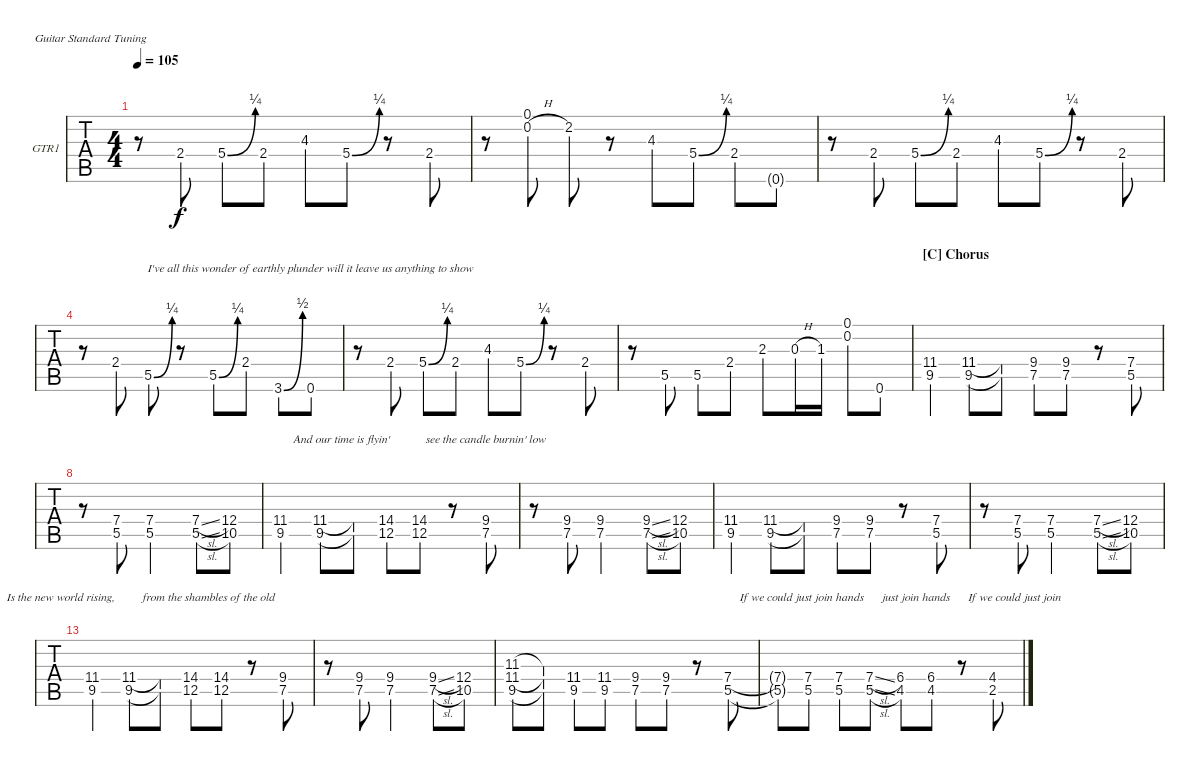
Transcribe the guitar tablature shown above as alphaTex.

\bracketExtendMode nobrackets
\firstSystemTrackNameOrientation horizontal
\otherSystemsTrackNameOrientation horizontal
\defaultBarNumberDisplay FirstOfSystem
\track ("Guitar" "GTR1") {instrument distortionguitar}
\staff {tabs}
\tuning (E4 B3 G3 D3 A2 E2)
\ts (4 4)
\scale
0.256131
\tempo 105
\accidentals auto
\clef g2
\ottava regular
\simile none
\ks c
r.8{dy f} 2.4.8{lyrics (0 "") lyrics (1 "") lyrics (2 "") lyrics (3 "") lyrics (4 "")} 5.4{be (bend 0 0 59.4 1)}.8{lyrics (0 "") lyrics (1 "") lyrics (2 "") lyrics (3 "") lyrics (4 "")} 2.4.8{lyrics (0 "") lyrics (1 "") lyrics (2 "") lyrics (3 "") lyrics (4 "")} 4.3.8{lyrics (0 "") lyrics (1 "") lyrics (2 "") lyrics (3 "") lyrics (4 "")} 5.4{be (bend 0 0 59.4 1)}.8{lyrics (0 "") lyrics (1 "") lyrics (2 "") lyrics (3 "") lyrics (4 "")} r.8 2.4.8{lyrics (0 "") lyrics (1 "") lyrics (2 "") lyrics (3 "") lyrics (4 "")} |
\scale
0.306625 r.8 (0.2{h} 0.1).8{lyrics (0 "") lyrics (1 "") lyrics (2 "") lyrics (3 "") lyrics (4 "")} 2.2.8{lyrics (0 "") lyrics (1 "") lyrics (2 "") lyrics (3 "") lyrics (4 "")} r.8 4.3.8{lyrics (0 "") lyrics (1 "") lyrics (2 "") lyrics (3 "") lyrics (4 "")} 5.4{be (bend 0 0 59.4 1)}.8{lyrics (0 "") lyrics (1 "") lyrics (2 "") lyrics (3 "") lyrics (4 "")} 2.4.8{lyrics (0 "") lyrics (1 "") lyrics (2 "") lyrics (3 "") lyrics (4 "")} 0.6{g}.8{lyrics (0 "") lyrics (1 "") lyrics (2 "") lyrics (3 "") lyrics (4 "")} |
\scale
0.166667 r.8 2.4.8{lyrics (0 "") lyrics (1 "") lyrics (2 "") lyrics (3 "") lyrics (4 "")} 5.4{be (bend 0 0 59.4 1)}.8{lyrics (0 "") lyrics (1 "") lyrics (2 "") lyrics (3 "") lyrics (4 "")} 2.4.8{lyrics (0 "") lyrics (1 "") lyrics (2 "") lyrics (3 "") lyrics (4 "")} 4.3.8{lyrics (0 "") lyrics (1 "") lyrics (2 "") lyrics (3 "") lyrics (4 "")} 5.4{be (bend 0 0 59.4 1)}.8{lyrics (0 "") lyrics (1 "") lyrics (2 "") lyrics (3 "") lyrics (4 "")} r.8 2.4.8{lyrics (0 "") lyrics (1 "") lyrics (2 "") lyrics (3 "") lyrics (4 "")} |
\scale
0.329167 r.8 2.4.8{lyrics (0 "") lyrics (1 "") lyrics (2 "") lyrics (3 "") lyrics (4 "")} 5.5{be (bend 0 0 59.4 1)}.8{lyrics (0 "") lyrics (1 "") lyrics (2 "") lyrics (3 "") lyrics (4 "")} r.8 5.5{be (bend 0 0 59.4 1)}.8{lyrics (0 "") lyrics (1 "") lyrics (2 "") lyrics (3 "") lyrics (4 "")} 2.4.8{lyrics (0 "") lyrics (1 "") lyrics (2 "") lyrics (3 "") lyrics (4 "")} 3.6{be (bend 0 0 28.2 2)}.8{lyrics (0 "") lyrics (1 "") lyrics (2 "") lyrics (3 "") lyrics (4 "")} 0.6.8{lyrics (0 "I've all this wonder of earthly plunder will it leave us anything to show") lyrics (1 "") lyrics (2 "") lyrics (3 "") lyrics (4 "")} |
\scale
0.236961 r.8{lyrics (0 "") lyrics (1 "") lyrics (2 "") lyrics (3 "") lyrics (4 "")} 2.4.8{lyrics (0 "") lyrics (1 "") lyrics (2 "") lyrics (3 "") lyrics (4 "")} 5.4{be (bend 0 0 59.4 1)}.8{lyrics (0 "") lyrics (1 "") lyrics (2 "") lyrics (3 "") lyrics (4 "")} 2.4.8{lyrics (0 "") lyrics (1 "") lyrics (2 "") lyrics (3 "") lyrics (4 "")} 4.3.8{lyrics (0 "") lyrics (1 "") lyrics (2 "") lyrics (3 "") lyrics (4 "")} 5.4{be (bend 0 0 59.4 1)}.8{lyrics (0 "") lyrics (1 "") lyrics (2 "") lyrics (3 "") lyrics (4 "")} r.8 2.4.8{lyrics (0 "") lyrics (1 "") lyrics (2 "") lyrics (3 "") lyrics (4 "")} |
\scale
0.268927 r.8{lyrics (0 "") lyrics (1 "") lyrics (2 "") lyrics (3 "") lyrics (4 "")} 5.5.8{lyrics (0 "") lyrics (1 "") lyrics (2 "") lyrics (3 "") lyrics (4 "")} 5.5.8{lyrics (0 "") lyrics (1 "") lyrics (2 "") lyrics (3 "") lyrics (4 "")} 2.4.8{lyrics (0 "") lyrics (1 "") lyrics (2 "") lyrics (3 "") lyrics (4 "")} 2.3.8{lyrics (0 "") lyrics (1 "") lyrics (2 "") lyrics (3 "") lyrics (4 "")} 0.3{h}.16{lyrics (0 "") lyrics (1 "") lyrics (2 "") lyrics (3 "") lyrics (4 "")} 1.3.16{lyrics (0 "") lyrics (1 "") lyrics (2 "") lyrics (3 "") lyrics (4 "")} (0.1 0.2).8{lyrics (0 "") lyrics (1 "") lyrics (2 "") lyrics (3 "") lyrics (4 "")} 0.6.8{lyrics (0 "") lyrics (1 "") lyrics (2 "") lyrics (3 "") lyrics (4 "")} |
\section ("C" "Chorus")
(11.4 9.5).4{lyrics (0 "") lyrics (1 "") lyrics (2 "") lyrics (3 "") lyrics (4 "")} (11.4 9.5).8{lyrics (0 "") lyrics (1 "") lyrics (2 "") lyrics (3 "") lyrics (4 "")} (11.4{t} 9.5{t}).8{lyrics (0 "") lyrics (1 "") lyrics (2 "") lyrics (3 "") lyrics (4 "")} (9.4 7.5).8{lyrics (0 "") lyrics (1 "") lyrics (2 "") lyrics (3 "") lyrics (4 "")} (9.4 7.5).8{lyrics (0 "") lyrics (1 "") lyrics (2 "") lyrics (3 "") lyrics (4 "")} r.8 (7.4 5.5).8{lyrics (0 "") lyrics (1 "") lyrics (2 "") lyrics (3 "") lyrics (4 "")} |
r.8{lyrics (0 "") lyrics (1 "") lyrics (2 "") lyrics (3 "") lyrics (4 "")} (5.5 7.4).8{lyrics (0 "") lyrics (1 "") lyrics (2 "") lyrics (3 "") lyrics (4 "")} (7.4 5.5).2{lyrics (0 "") lyrics (1 "") lyrics (2 "") lyrics (3 "") lyrics (4 "")} (7.4{sl} 5.5{sl}).8{lyrics (0 "") lyrics (1 "") lyrics (2 "") lyrics (3 "") lyrics (4 "")} (12.4 10.5).8{lyrics (0 "") lyrics (1 "") lyrics (2 "") lyrics (3 "") lyrics (4 "")} |
(11.4 9.5).4{lyrics (0 "") lyrics (1 "") lyrics (2 "") lyrics (3 "") lyrics (4 "")} (11.4 9.5).8{lyrics (0 "") lyrics (1 "") lyrics (2 "") lyrics (3 "") lyrics (4 "")} (11.4{t} 9.5{t}).8{lyrics (0 "") lyrics (1 "") lyrics (2 "") lyrics (3 "") lyrics (4 "")} (14.4 12.5).8{lyrics (0 "") lyrics (1 "") lyrics (2 "") lyrics (3 "") lyrics (4 "")} (14.4 12.5).8{lyrics (0 "And our time is flyin'            see the candle burnin' low") lyrics (1 "") lyrics (2 "") lyrics (3 "") lyrics (4 "")} r.8 (9.4 7.5).8{lyrics (0 "") lyrics (1 "") lyrics (2 "") lyrics (3 "") lyrics (4 "")} |
r.8{lyrics (0 "") lyrics (1 "") lyrics (2 "") lyrics (3 "") lyrics (4 "")} (7.5 9.4).8{lyrics (0 "") lyrics (1 "") lyrics (2 "") lyrics (3 "") lyrics (4 "")} (9.4 7.5).2{lyrics (0 "") lyrics (1 "") lyrics (2 "") lyrics (3 "") lyrics (4 "")} (9.4{sl} 7.5{sl}).8{lyrics (0 "") lyrics (1 "") lyrics (2 "") lyrics (3 "") lyrics (4 "")} (12.4 10.5).8{lyrics (0 "") lyrics (1 "") lyrics (2 "") lyrics (3 "") lyrics (4 "")} |
(11.4 9.5).4{lyrics (0 "") lyrics (1 "") lyrics (2 "") lyrics (3 "") lyrics (4 "")} (11.4 9.5).8{lyrics (0 "") lyrics (1 "") lyrics (2 "") lyrics (3 "") lyrics (4 "")} (11.4{t} 9.5{t}).8{lyrics (0 "") lyrics (1 "") lyrics (2 "") lyrics (3 "") lyrics (4 "")} (9.4 7.5).8{lyrics (0 "") lyrics (1 "") lyrics (2 "") lyrics (3 "") lyrics (4 "")} (9.4 7.5).8{lyrics (0 "") lyrics (1 "") lyrics (2 "") lyrics (3 "") lyrics (4 "")} r.8 (7.4 5.5).8{lyrics (0 "") lyrics (1 "") lyrics (2 "") lyrics (3 "") lyrics (4 "")} |
r.8{lyrics (0 "") lyrics (1 "") lyrics (2 "") lyrics (3 "") lyrics (4 "")} (5.5 7.4).8{lyrics (0 "") lyrics (1 "") lyrics (2 "") lyrics (3 "") lyrics (4 "")} (7.4 5.5).2{lyrics (0 "") lyrics (1 "") lyrics (2 "") lyrics (3 "") lyrics (4 "")} (7.4{sl} 5.5{sl}).8{lyrics (0 "") lyrics (1 "") lyrics (2 "") lyrics (3 "") lyrics (4 "")} (12.4 10.5).8{lyrics (0 "") lyrics (1 "") lyrics (2 "") lyrics (3 "") lyrics (4 "")} |
(11.4 9.5).4{lyrics (0 "") lyrics (1 "") lyrics (2 "") lyrics (3 "") lyrics (4 "")} (11.4 9.5).8{lyrics (0 "        Is the new world rising,         from the shambles of the old") lyrics (1 "") lyrics (2 "") lyrics (3 "") lyrics (4 "")} (11.4{t} 9.5{t}).8{lyrics (0 "") lyrics (1 "") lyrics (2 "") lyrics (3 "") lyrics (4 "")} (14.4 12.5).8{lyrics (0 "") lyrics (1 "") lyrics (2 "") lyrics (3 "") lyrics (4 "")} (14.4 12.5).8{lyrics (0 "") lyrics (1 "") lyrics (2 "") lyrics (3 "") lyrics (4 "")} r.8 (9.4 7.5).8{lyrics (0 "") lyrics (1 "") lyrics (2 "") lyrics (3 "") lyrics (4 "")} |
r.8{lyrics (0 "") lyrics (1 "") lyrics (2 "") lyrics (3 "") lyrics (4 "")} (7.5 9.4).8{lyrics (0 "") lyrics (1 "") lyrics (2 "") lyrics (3 "") lyrics (4 "")} (9.4 7.5).2{lyrics (0 "") lyrics (1 "") lyrics (2 "") lyrics (3 "") lyrics (4 "")} (9.4{sl} 7.5{sl}).8{lyrics (0 "") lyrics (1 "") lyrics (2 "") lyrics (3 "") lyrics (4 "")} (12.4 10.5).8{lyrics (0 "") lyrics (1 "") lyrics (2 "") lyrics (3 "") lyrics (4 "")} |
(11.4 9.5 11.3).8{lyrics (0 "") lyrics (1 "") lyrics (2 "") lyrics (3 "") lyrics (4 "")} (11.4{t} 9.5{t} 11.3{t}).8{lyrics (0 "") lyrics (1 "") lyrics (2 "") lyrics (3 "") lyrics (4 "")} (11.4 9.5).8{lyrics (0 "") lyrics (1 "") lyrics (2 "") lyrics (3 "") lyrics (4 "")} (11.4 9.5).8{lyrics (0 "") lyrics (1 "") lyrics (2 "") lyrics (3 "") lyrics (4 "")} (9.4 7.5).8{lyrics (0 "") lyrics (1 "") lyrics (2 "") lyrics (3 "") lyrics (4 "")} (9.4 7.5).8{lyrics (0 "") lyrics (1 "") lyrics (2 "") lyrics (3 "") lyrics (4 "")} r.8 (7.4 5.5).8{lyrics (0 "") lyrics (1 "") lyrics (2 "") lyrics (3 "") lyrics (4 "")} |
(7.4{t} 5.5{t}).8{lyrics (0 "") lyrics (1 "") lyrics (2 "") lyrics (3 "") lyrics (4 "")} (7.4 5.5).8{lyrics (0 "") lyrics (1 "") lyrics (2 "") lyrics (3 "") lyrics (4 "")} (7.4 5.5).8{lyrics (0 "") lyrics (1 "") lyrics (2 "") lyrics (3 "") lyrics (4 "")} (7.4{sl} 5.5{sl}).8{lyrics (0 "") lyrics (1 "") lyrics (2 "") lyrics (3 "") lyrics (4 "")} (6.4 4.5).8{lyrics (0 "If we could just join hands      just join hands      If we could just join ") lyrics (1 "") lyrics (2 "") lyrics (3 "") lyrics (4 "")} (6.4 4.5).8{lyrics (0 "") lyrics (1 "") lyrics (2 "") lyrics (3 "") lyrics (4 "")} r.8 (4.4 2.5).8{lyrics (0 "") lyrics (1 "") lyrics (2 "") lyrics (3 "") lyrics (4 "")}
